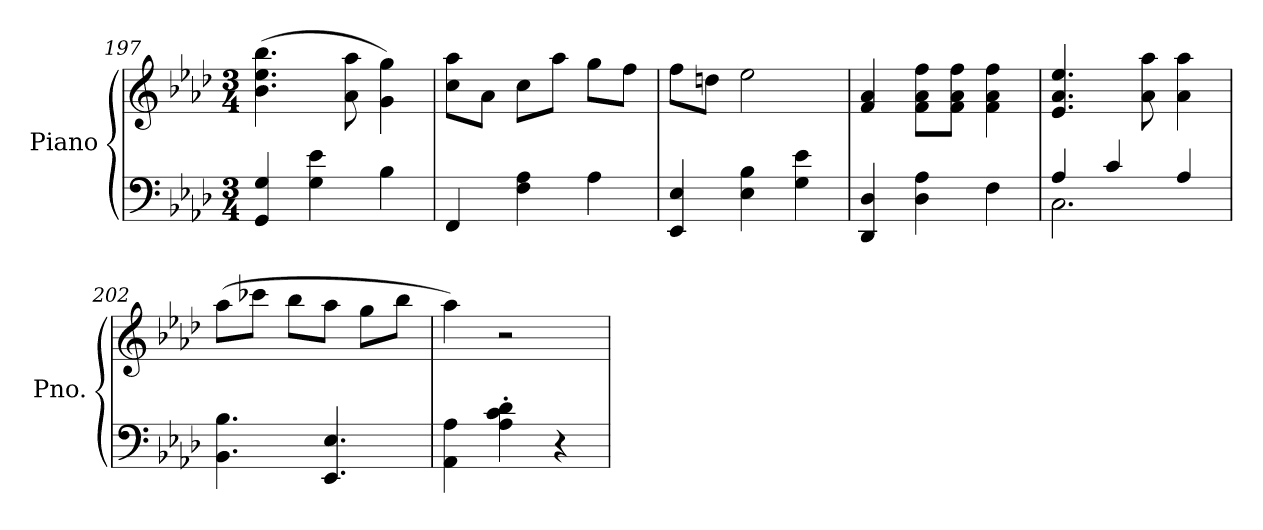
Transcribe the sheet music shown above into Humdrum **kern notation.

**kern	**kern
*part1	*part1
*staff2	*staff1
*I"Piano	*
*I'Pno.	*
*clefF4	*clefG2
*k[b-e-a-d-]	*k[b-e-a-d-]
*M3/4	*M3/4
=197	=197
4GG/ 4G/	(4.b-\ 4.ee-\ 4.bb-\
4G\ 4e-\	.
.	8a-\ 8aa-\
4B-\	4g\ 4gg\)
=198	=198
4FF/	8cc\ 8aa-\L
.	8a-\J
4F\ 4A-\	8cc\L
.	8aa-\J
4A-\	8gg\L
.	8ff\J
=199	=199
4EE-/ 4E-/	8ff\L
.	8ddn\J
4E-\ 4B-\	2ee-\
4G\ 4e-\	.
!!LO:PB:g=z
=200	=200
4DD-/ 4D-/	4f/ 4a-/
4D-\ 4A-\	8f\ 8a-\ 8ff\L
.	8f\ 8a-\ 8ff\J
4F\	4f\ 4a-\ 4ff\
=201	=201
*^	*
4A-/	2.C\	4.e-/ 4.a-/ 4.ee-/
4c/	.	.
.	.	8a-\ 8aa-\
4A-/	.	4a-\ 4aa-\
*v	*v	*
=202	=202
4.BB-\ 4.B-\	(8aa-\L
.	8ccc-X\J
.	8bb-\L
4.EE-/ 4.E-/	8aa-\J
.	8gg\L
.	8bb-\J
=203	=203
4AA-\ 4A-\	4aa-\)
4A-\' 4c\' 4d-\'	2r
4r	.
=	=
*-	*-
